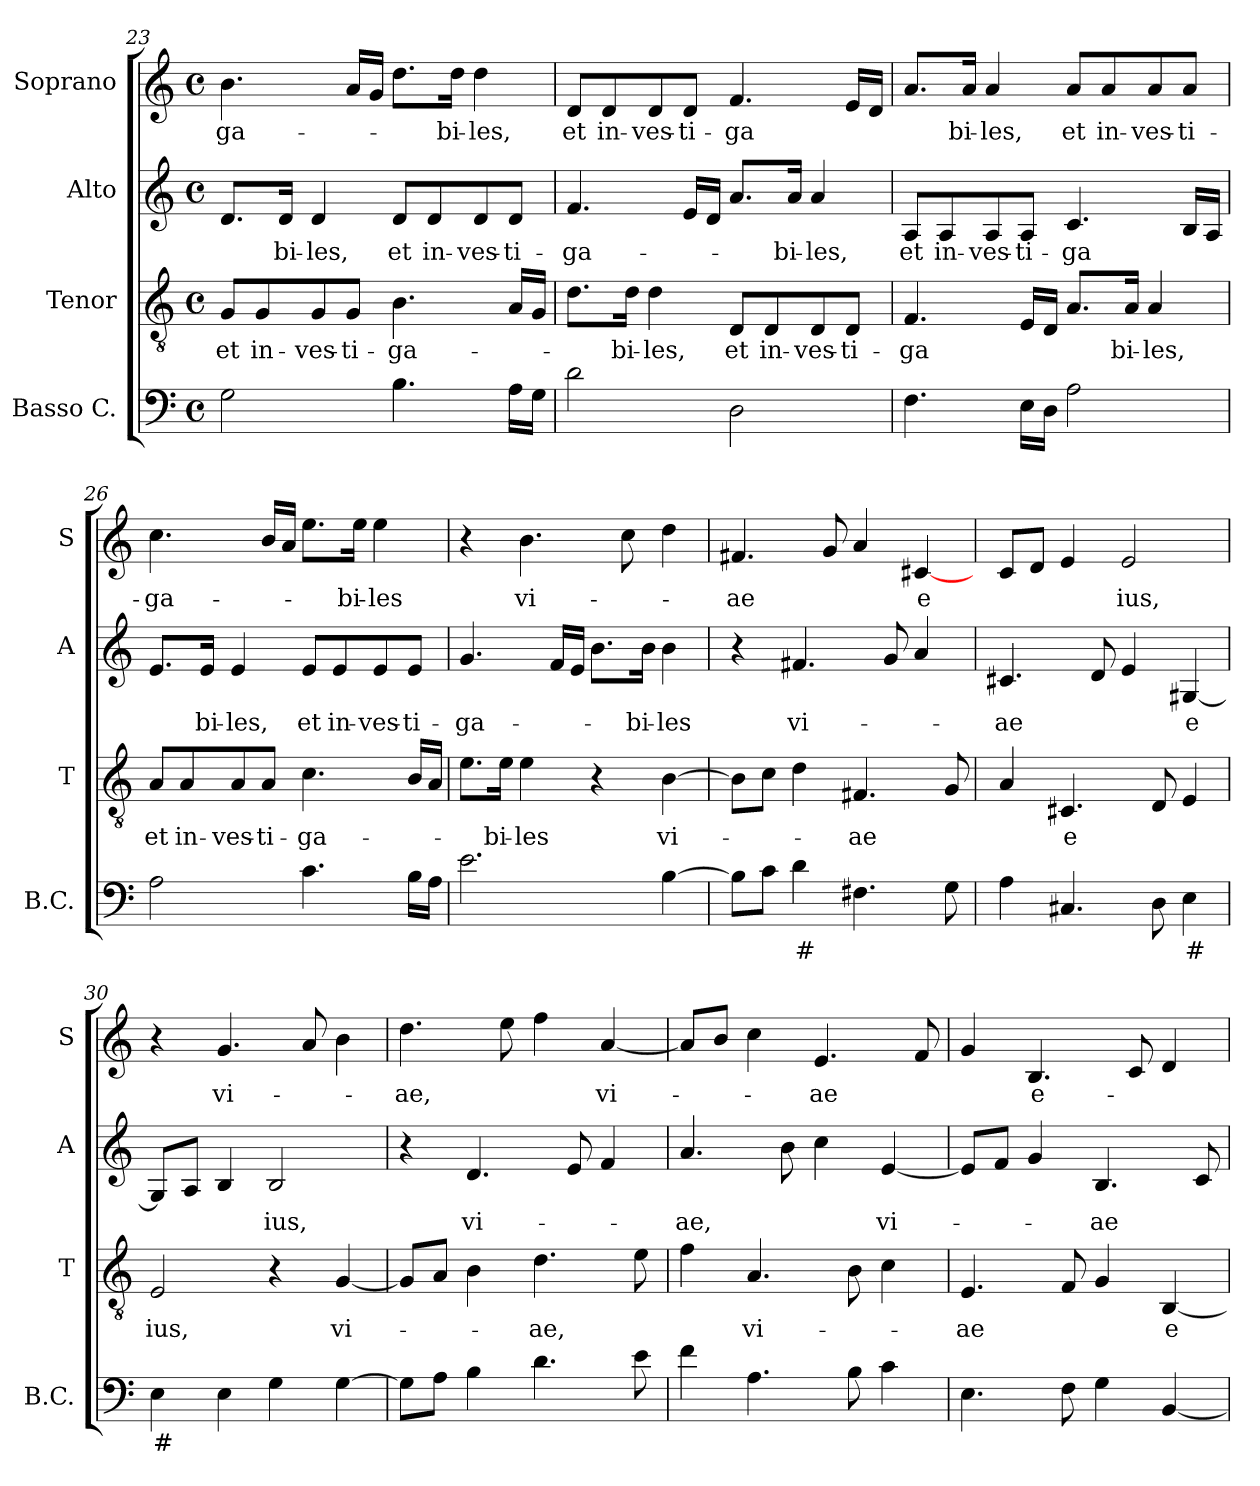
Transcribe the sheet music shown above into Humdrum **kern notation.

**kern	**text	**kern	**text	**kern	**text	**kern	**text
*part4	*part4	*part3	*part3	*part2	*part2	*part1	*part1
*staff4	*staff4	*staff3	*staff3	*staff2	*staff2	*staff1	*staff1
*I"Basso C.	*	*I"Tenor	*	*I"Alto	*	*I"Soprano	*
*I'B.C.	*	*I'T	*	*I'A	*	*I'S	*
!!LO:LB:g=z
*clefF4	*	*clefGv2	*	*clefG2	*	*clefG2	*
*k[]	*	*k[]	*	*k[]	*	*k[]	*
*C:	*	*C:	*	*C:	*	*C:	*
*M4/4	*	*M4/4	*	*M4/4	*	*M4/4	*
*met(c)	*	*met(c)	*	*met(c)	*	*met(c)	*
=23	=23	=23	=23	=23	=23	=23	=23
2G\	.	8G/L	et	8.d/L	.	4.b\	-ga-
.	.	8G/	in-	.	.	.	.
.	.	.	.	16d/Jk	-bi-	.	.
.	.	8G/	-ves-	4d/	-les,	.	.
.	.	8G/J	-ti-	.	.	16a/LL	.
.	.	.	.	.	.	16g/JJ	.
4.B\	.	4.B\	-ga-	8d/L	et	8.dd\L	.
.	.	.	.	8d/	in-	.	.
.	.	.	.	.	.	16dd\Jk	-bi-
.	.	.	.	8d/	-ves-	4dd\	-les,
16A\LL	.	16A/LL	.	8d/J	-ti-	.	.
16G\JJ	.	16G/JJ	.	.	.	.	.
=24	=24	=24	=24	=24	=24	=24	=24
2d\	.	8.d\L	.	4.f/	-ga-	8d/L	et
.	.	.	.	.	.	8d/	in-
.	.	16d\Jk	-bi-	.	.	.	.
.	.	4d\	-les,	.	.	8d/	-ves-
.	.	.	.	16e/LL	.	8d/J	-ti-
.	.	.	.	16d/JJ	.	.	.
2D\	.	8D/L	et	8.a/L	.	4.f/	-ga
.	.	8D/	in-	.	.	.	.
.	.	.	.	16a/Jk	-bi-	.	.
.	.	8D/	-ves-	4a/	-les,	.	.
.	.	8D/J	-ti-	.	.	16e/LL	.
.	.	.	.	.	.	16d/JJ	.
=25	=25	=25	=25	=25	=25	=25	=25
4.F\	.	4.F/	-ga	8A/L	et	8.a/L	.
.	.	.	.	8A/	in-	.	.
.	.	.	.	.	.	16a/Jk	bi-
.	.	.	.	8A/	-ves-	4a/	-les,
16E\LL	.	16E/LL	.	8A/J	-ti-	.	.
16D\JJ	.	16D/JJ	.	.	.	.	.
2A\	.	8.A/L	.	4.c/	-ga	8a/L	et
.	.	.	.	.	.	8a/	in-
.	.	16A/Jk	bi-	.	.	.	.
.	.	4A/	-les,	.	.	8a/	-ves-
.	.	.	.	16B/LL	.	8a/J	-ti-
.	.	.	.	16A/JJ	.	.	.
!!LO:PB:g=z
=26	=26	=26	=26	=26	=26	=26	=26
2A\	.	8A/L	et	8.e/L	.	4.cc\	-ga-
.	.	8A/	in-	.	.	.	.
.	.	.	.	16e/Jk	bi-	.	.
.	.	8A/	-ves-	4e/	-les,	.	.
.	.	8A/J	-ti-	.	.	16b/LL	.
.	.	.	.	.	.	16a/JJ	.
4.c\	.	4.c\	-ga-	8e/L	et	8.ee\L	.
.	.	.	.	8e/	in-	.	.
.	.	.	.	.	.	16ee\Jk	-bi-
.	.	.	.	8e/	-ves-	4ee\	-les
16B\LL	.	16B/LL	.	8e/J	-ti-	.	.
16A\JJ	.	16A/JJ	.	.	.	.	.
=27	=27	=27	=27	=27	=27	=27	=27
2.e\	.	8.e\L	.	4.g/	-ga-	4r	.
.	.	16e\Jk	-bi-	.	.	.	.
.	.	4e\	-les	.	.	4.b\	vi-
.	.	.	.	16f/LL	.	.	.
.	.	.	.	16e/JJ	.	.	.
.	.	4r	.	8.b\L	.	.	.
.	.	.	.	.	.	8cc\	.
.	.	.	.	16b\Jk	-bi-	.	.
[4B\	.	[4B\	vi-	4b\	-les	4dd\	.
=28	=28	=28	=28	=28	=28	=28	=28
8B\L]	.	8B\L]	.	4r	.	4.f#X/	-ae
8c\J	.	8c\J	.	.	.	.	.
4d\	#	4d\	.	4.f#X/	vi-	.	.
.	.	.	.	.	.	8g/	.
4.F#X\	.	4.F#X/	-ae	.	.	4a/	.
.	.	.	.	8g/	.	.	.
.	.	.	.	4a/	.	[4c#X/	e
8G\	.	8G/	.	.	.	.	.
=29	=29	=29	=29	=29	=29	=29	=29
4A\	.	4A/	.	4.c#X/	-ae	8c/L	.
.	.	.	.	.	.	8d/J	.
4.C#X/	.	4.C#X/	e	.	.	4e/	.
.	.	.	.	8d/	.	.	.
.	.	.	.	4e/	.	2e/	ius,
8D\	.	8D/	.	.	.	.	.
4E\	#	4E/	.	[4G#X/	e	.	.
!!LO:LB:g=z
=30	=30	=30	=30	=30	=30	=30	=30
4E\	#	2E/	ius,	8G#/L]	.	4r	.
.	.	.	.	8A/J	.	.	.
4E\	.	.	.	4B/	.	4.g/	vi-
4G\	.	4r	.	2B/	ius,	.	.
.	.	.	.	.	.	8a/	.
[4G\	.	[4G/	vi-	.	.	4b\	.
=31	=31	=31	=31	=31	=31	=31	=31
8G\L]	.	8G/L]	.	4r	.	4.dd\	-ae,
8A\J	.	8A/J	.	.	.	.	.
4B\	.	4B\	.	4.d/	vi-	.	.
.	.	.	.	.	.	8ee\	.
4.d\	.	4.d\	-ae,	.	.	4ff\	.
.	.	.	.	8e/	.	.	.
.	.	.	.	4f/	.	[4a/	vi-
8e\	.	8e\	.	.	.	.	.
=32	=32	=32	=32	=32	=32	=32	=32
4f\	.	4f\	.	4.a/	-ae,	8a/L]	.
.	.	.	.	.	.	8b/J	.
4.A\	.	4.A/	vi-	.	.	4cc\	.
.	.	.	.	8b\	.	.	.
.	.	.	.	4cc\	.	4.e/	-ae
8B\	.	8B\	.	.	.	.	.
4c\	.	4c\	.	[4e/	vi-	.	.
.	.	.	.	.	.	8f/	.
=33	=33	=33	=33	=33	=33	=33	=33
4.E\	.	4.E/	-ae	8e/L]	.	4g/	.
.	.	.	.	8f/J	.	.	.
.	.	.	.	4g/	.	4.B/	e-
8F\	.	8F/	.	.	.	.	.
4G\	.	4G/	.	4.B/	-ae	.	.
.	.	.	.	.	.	8c/	.
[4BB/	.	[4BB/	e-	.	.	4d/	.
.	.	.	.	8c/	.	.	.
=	=	=	=	=	=	=	=
*-	*-	*-	*-	*-	*-	*-	*-
